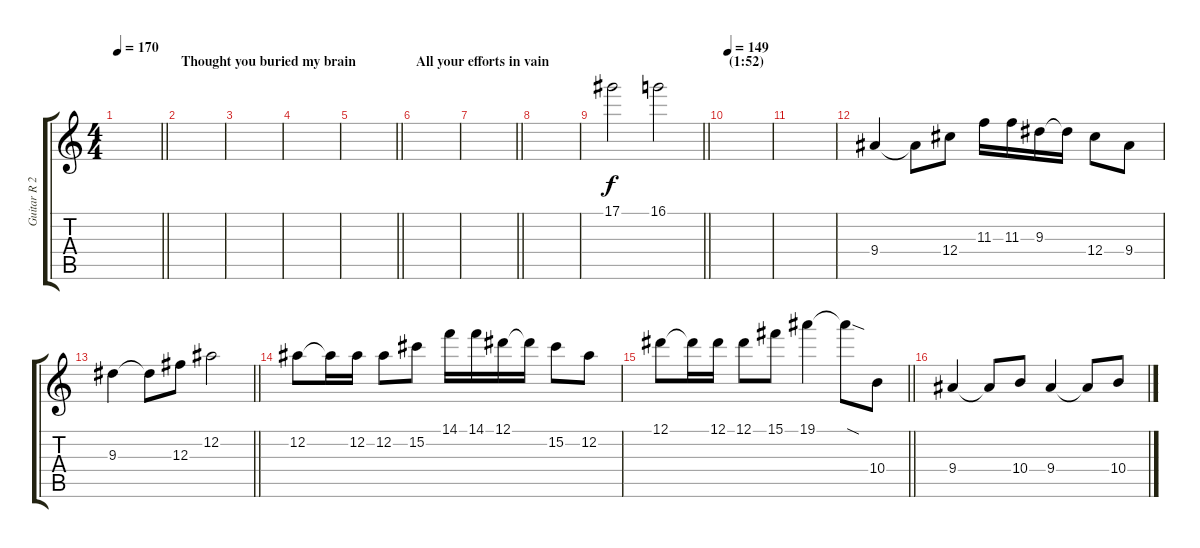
\track ("Guitar R 2" "Guitar R 2") {instrument overdrivenguitar}
\staff {score tabs}
\tuning (Eb4 Bb3 Gb3 Db3 Ab2 Eb2) {hide}
\ts (4 4)
\tempo 170
\clef g2
\barLineRight lightlight
\ks c
|
\section ("" "Thought you buried my brain ")
|
|
|
\barLineRight lightlight
|
\section ("" "All your efforts in vain")
|
\barLineRight lightlight
|
|
\barLineRight lightlight
17.1.2 16.1.2 |
\section ("" "(1:52)")
\tempo 149
|
|
9.4.4 9.4{t}.8 12.4.8 11.3.16 11.3.16 9.3.16 9.3{t}.16 12.4.8 9.4.8 |
\barLineRight lightlight
9.3.4 9.3{t}.8 12.3.8 12.2.2 |
12.2.8 12.2{t}.16 12.2.16 12.2.8 15.2.8 14.1.16 14.1.16 12.1.16 12.1{t}.16 15.2.8 12.2.8 |
\barLineRight lightlight
12.1.8 12.1{t}.16 12.1.16 12.1.8 15.1.8 19.1.4 19.1{sod t}.8 10.4.8 |
9.4.4 9.4{t}.8 10.4.8 9.4.4 9.4{t}.8 10.4.8
